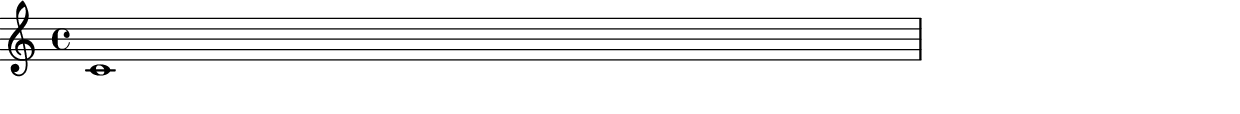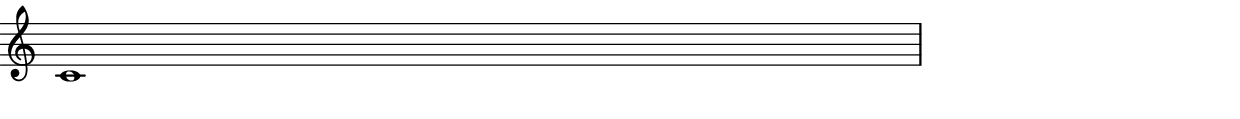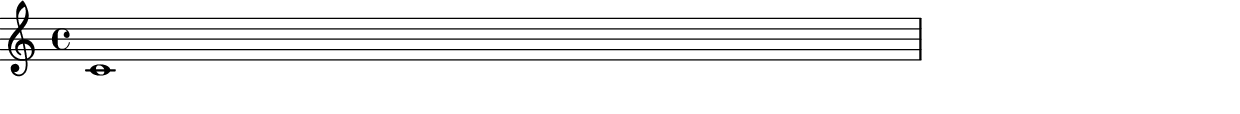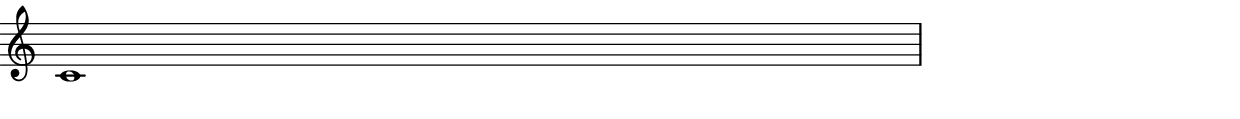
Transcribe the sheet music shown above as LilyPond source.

%% Generated by lilypond-book
%% Options: [exampleindent=10.16\mm,indent=0\mm,line-width=160\mm,paper-height=845.047\pt,paper-width=597.508\pt,papersize='(cons (* 597.508 pt) (* 845.047 pt))]
\include "lilypond-book-preamble.ly"


% ****************************************************************
% Start cut-&-pastable-section
% ****************************************************************

#(ly:set-option 'eps-box-padding 3.000000)



\paper {
  #(set-paper-size '(cons (* 597.508 pt) (* 845.047 pt)))
  indent = 0\mm
  line-width = 160\mm
  % offset the left padding, also add 1mm as lilypond creates cropped
  % images with a little space on the right
  line-width = #(- line-width (* mm  3.000000) (* mm 1))
}

\layout {
  
}




% ****************************************************************
% ly snippet:
% ****************************************************************
\sourcefilename "/lilypond-2.25.15/input/regression/label-straddling-page-break-bookparts.ly"
\sourcefileline 0
\version "2.23.11"

\header {
  texidoc = "When a label straddles at a page break, the chosen
page is the second one.  This also works when there are several
bookparts.

Note: you need to compile this regtest on its own to check it, as
the @command{lilypond-book} setup does not work for page references."
}

\markup \column {
  \line { Should be 3: \page-ref #'labI "  " "??" }
  \line { Should be 5: \page-ref #'labII "  " "??" }
}

\bookpart {
  {
    c'1
    \pageBreak
    \label labI
    c'1
  }
}

\bookpart {
  {
    c'1
    \pageBreak
    \label labII
    c'1
  }
}



% ****************************************************************
% end ly snippet
% ****************************************************************
